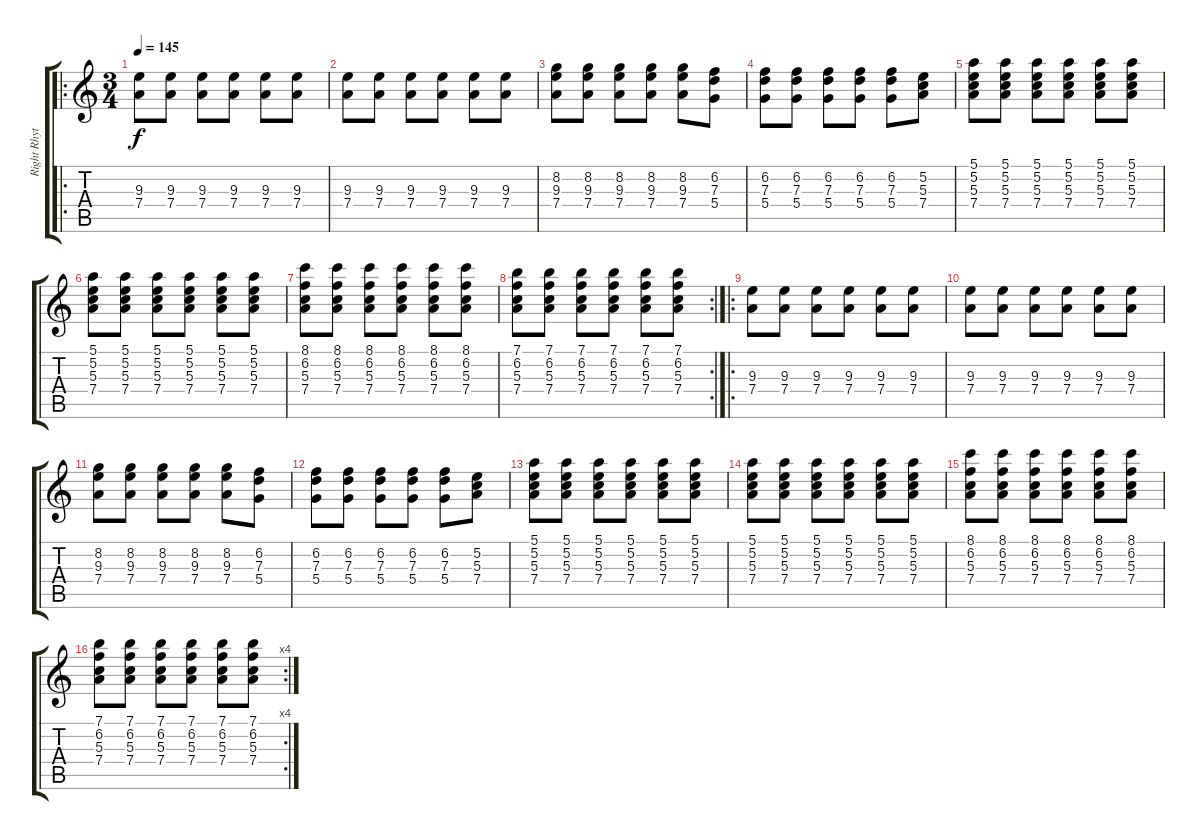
\track ("Right Rhythm" "Right Rhyt") {instrument distortionguitar}
\staff {score tabs}
\tuning (E4 B3 G3 D3 A2 D2) {hide}
\ro
\ts (3 4)
\tempo 145
\clef g2
\ks c
(9.3 7.4).8{dy f} (9.3 7.4).8 (9.3 7.4).8 (9.3 7.4).8 (9.3 7.4).8 (9.3 7.4).8 |
(9.3 7.4).8 (9.3 7.4).8 (9.3 7.4).8 (9.3 7.4).8 (9.3 7.4).8 (9.3 7.4).8 |
(8.2 9.3 7.4).8 (8.2 9.3 7.4).8 (8.2 9.3 7.4).8 (8.2 9.3 7.4).8 (8.2 9.3 7.4).8 (6.2 7.3 5.4).8 |
(6.2 7.3 5.4).8 (6.2 7.3 5.4).8 (6.2 7.3 5.4).8 (6.2 7.3 5.4).8 (6.2 7.3 5.4).8 (5.2 5.3 7.4).8 |
(5.1 5.2 5.3 7.4).8 (5.1 5.2 5.3 7.4).8 (5.1 5.2 5.3 7.4).8 (5.1 5.2 5.3 7.4).8 (5.1 5.2 5.3 7.4).8 (5.1 5.2 5.3 7.4).8 |
(5.1 5.2 5.3 7.4).8 (5.1 5.2 5.3 7.4).8 (5.1 5.2 5.3 7.4).8 (5.1 5.2 5.3 7.4).8 (5.1 5.2 5.3 7.4).8 (5.1 5.2 5.3 7.4).8 |
(8.1 6.2 5.3 7.4).8 (8.1 6.2 5.3 7.4).8 (8.1 6.2 5.3 7.4).8 (8.1 6.2 5.3 7.4).8 (8.1 6.2 5.3 7.4).8 (8.1 6.2 5.3 7.4).8 |
\rc 2
(7.1 6.2 5.3 7.4).8 (7.1 6.2 5.3 7.4).8 (7.1 6.2 5.3 7.4).8 (7.1 6.2 5.3 7.4).8 (7.1 6.2 5.3 7.4).8 (7.1 6.2 5.3 7.4).8 |
\ro
(9.3 7.4).8 (9.3 7.4).8 (9.3 7.4).8 (9.3 7.4).8 (9.3 7.4).8 (9.3 7.4).8 |
(9.3 7.4).8 (9.3 7.4).8 (9.3 7.4).8 (9.3 7.4).8 (9.3 7.4).8 (9.3 7.4).8 |
(8.2 9.3 7.4).8 (8.2 9.3 7.4).8 (8.2 9.3 7.4).8 (8.2 9.3 7.4).8 (8.2 9.3 7.4).8 (6.2 7.3 5.4).8 |
(6.2 7.3 5.4).8 (6.2 7.3 5.4).8 (6.2 7.3 5.4).8 (6.2 7.3 5.4).8 (6.2 7.3 5.4).8 (5.2 5.3 7.4).8 |
(5.1 5.2 5.3 7.4).8 (5.1 5.2 5.3 7.4).8 (5.1 5.2 5.3 7.4).8 (5.1 5.2 5.3 7.4).8 (5.1 5.2 5.3 7.4).8 (5.1 5.2 5.3 7.4).8 |
(5.1 5.2 5.3 7.4).8 (5.1 5.2 5.3 7.4).8 (5.1 5.2 5.3 7.4).8 (5.1 5.2 5.3 7.4).8 (5.1 5.2 5.3 7.4).8 (5.1 5.2 5.3 7.4).8 |
(8.1 6.2 5.3 7.4).8 (8.1 6.2 5.3 7.4).8 (8.1 6.2 5.3 7.4).8 (8.1 6.2 5.3 7.4).8 (8.1 6.2 5.3 7.4).8 (8.1 6.2 5.3 7.4).8 |
\rc 4
(7.1 6.2 5.3 7.4).8 (7.1 6.2 5.3 7.4).8 (7.1 6.2 5.3 7.4).8 (7.1 6.2 5.3 7.4).8 (7.1 6.2 5.3 7.4).8 (7.1 6.2 5.3 7.4).8
